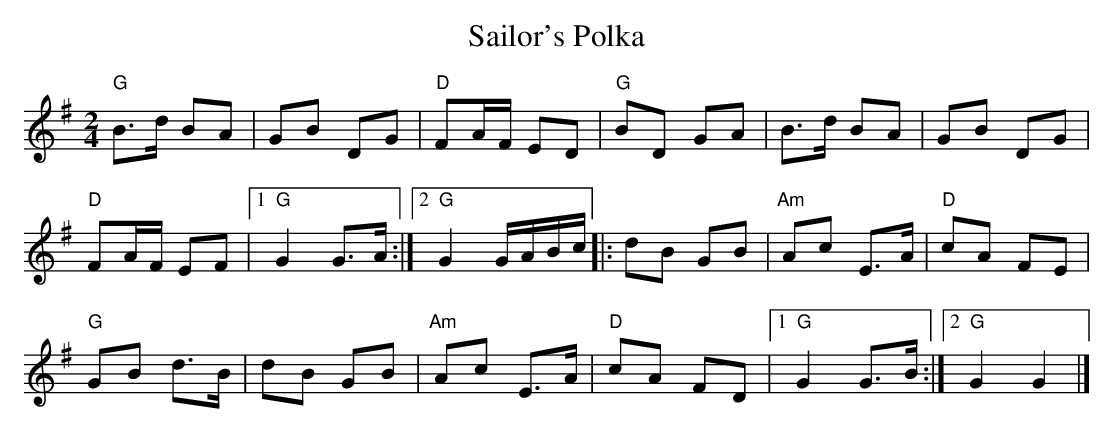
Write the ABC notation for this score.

X:1
T:Sailor's Polka
M:2/4
L:1/8
Q:120
K:G
"G"B>d BA|GB DG|"D"FA/F/ ED|"G"BD GA|B>d BA|GB DG|
"D"FA/F/ EF|1 "G"G2 G>A:|2"G"G2 G/A/B/c/|:dB GB |"Am"Ac E>A|"D"cA FE|
"G"GB d>B|dB GB |"Am"Ac E>A|"D"cA FD |1"G"G2 G>B:|2"G"G2 G2|]
